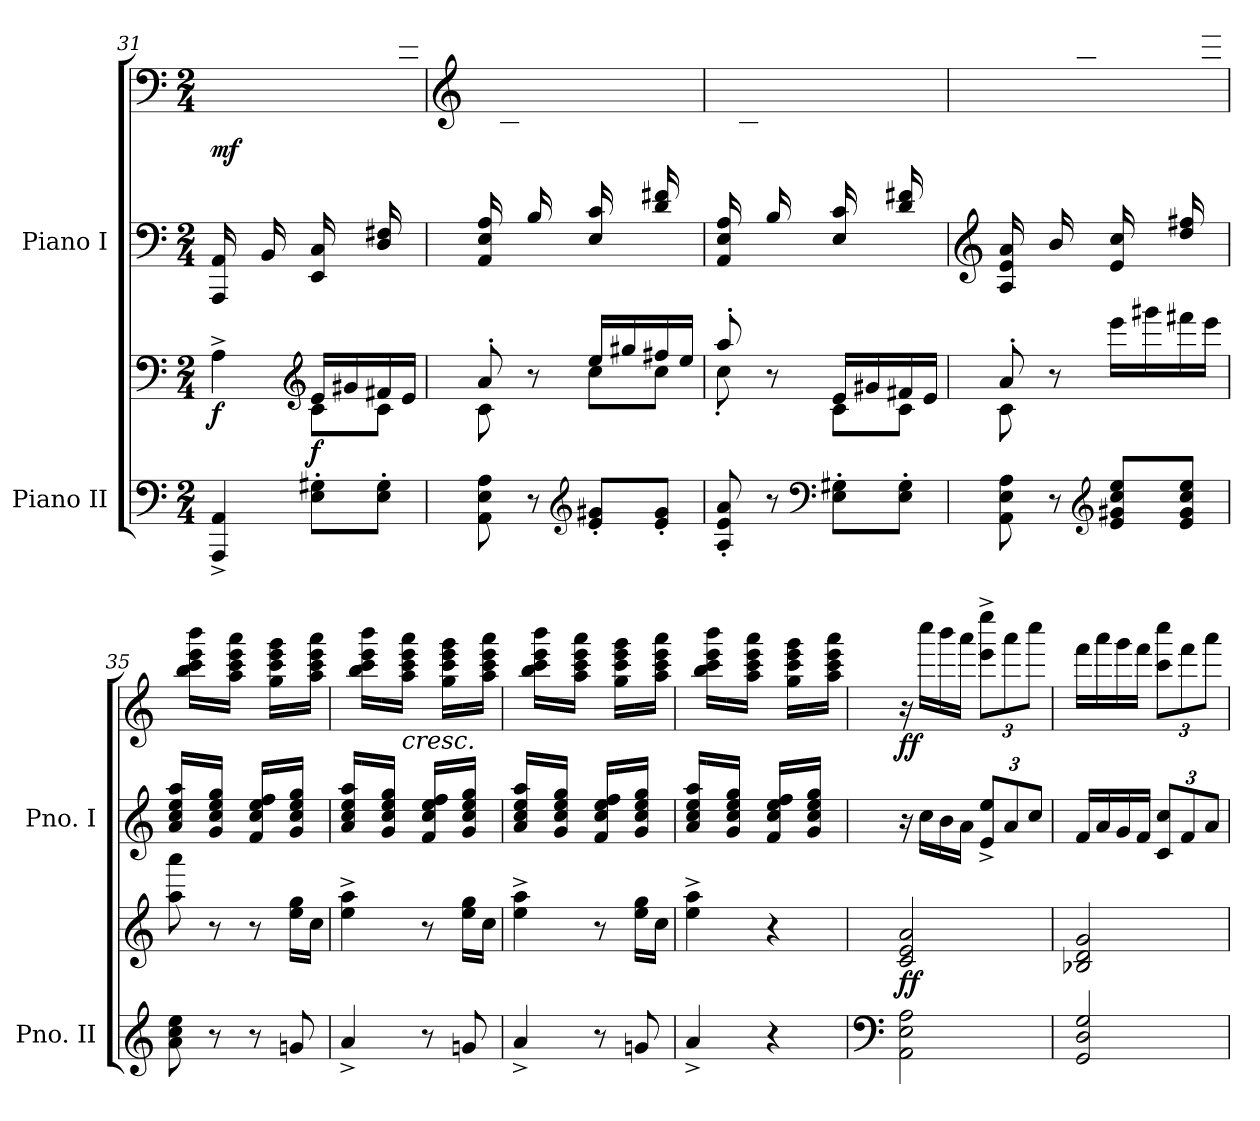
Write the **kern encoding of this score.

**kern	**kern	**dynam	**kern	**kern	**dynam
*part2	*part2	*part2	*part1	*part1	*part1
*staff4	*staff3	*staff3/4	*staff2	*staff1	*staff1/2
*I"Piano II	*	*	*I"Piano I	*	*
*I'Pno. II	*	*	*I'Pno. I	*	*
!!LO:LB:g=z
*clefF4	*clefF4	*	*clefF4	*clefF4	*
*k[]	*k[]	*	*k[]	*k[]	*
*M2/4	*M2/4	*	*M2/4	*M2/4	*
=31	=31	=31	=31	=31	=31
*	*^	*	*^	*	*
!	!	!	!LO:DY:b	!	!	!	!LO:DY:b
4AAA/^ 4AA/^	4A^\	4ryy	f	16AAA/ 16AA/LL	2ryy	16ryy	mf
.	.	.	.	16ryy	.	16C\ 16A\	.
.	.	.	.	16BB/	.	16ryy	.
.	.	.	.	16ryy	.	16D\ 16F\ 16A\JJ	.
*	*clefG2	*	*	*	*	*	*
!	!	!	!LO:DY:a=2	!	!	!	!
8E\' 8G#X\'L	16e/LL	8c\L	f	16EE/ 16C/LL	.	16ryy	.
.	16g#X/	.	.	16ryy	.	16E\ 16G#X\	.
8E\' 8G#\'J	16f#X/	8c\J	.	16D/ 16F#X/	.	16ryy	.
.	16e/JJ	.	.	16ryy	.	16G#\ 16c\ 16e\JJ	.
*	*	*	*	*v	*v	*	*
=32	=32	=32	=32	=32	=32	=32
*	*	*	*	*	*clefG2	*
*	*	*	*	*	*^	*
8AA\ 8E\ 8A\	8a'/	8c\	.	16AA/ 16E/ 16A/LL	2ryy	16ryy	.
.	.	.	.	16ryy	.	16c\ 16e\	.
8r	8r	8ryy	.	16B/	.	16ryy	.
.	.	.	.	16ryy	.	16d\ 16f\ 16a\JJ	.
*clefG2	*	*	*	*	*	*	*
8e/' 8g#X/'L	16ee/LL	8cc\L	.	16E/ 16c/LL	.	16ryy	.
.	16gg#X/	.	.	16ryy	.	16e\ 16g#X\	.
8e/' 8g#/'J	16ff#X/	8cc\J	.	16d/ 16f#X/	.	16ryy	.
.	16ee/JJ	.	.	16ryy	.	16g#\ 16cc\ 16ee\JJ	.
=33	=33	=33	=33	=33	=33	=33	=33
8A/' 8e/' 8a/'	8aa'/	8cc'\	.	16AA/ 16E/ 16A/LL	2ryy	16ryy	.
.	.	.	.	16ryy	.	16c\ 16e\	.
8r	8r	8ryy	.	16B/	.	16ryy	.
.	.	.	.	16ryy	.	16d\ 16f\ 16a\JJ	.
*clefF4	*	*	*	*	*	*	*
8E\' 8G#X\'L	16e/LL	8c\L	.	16E/ 16c/LL	.	16ryy	.
.	16g#X/	.	.	16ryy	.	16e\ 16g#X\	.
8E\' 8G#\'J	16f#X/	8c\J	.	16d/ 16f#X/	.	16ryy	.
.	16e/JJ	.	.	16ryy	.	16g#\ 16cc\ 16ee\JJ	.
*	*	*	*	*	*v	*v	*
=34	=34	=34	=34	=34	=34	=34
*	*	*	*	*clefG2	*	*
*	*	*	*	*^	*	*
8AA\ 8E\ 8A\	8a'/	8c\	.	16A/ 16e/ 16a/LL	2ryy	16ryy	.
.	.	.	.	16ryy	.	16cc\ 16ee\	.
8r	8r	8ryy	.	16b/	.	16ryy	.
.	.	.	.	16ryy	.	16dd\ 16ff\ 16aa\JJ	.
*clefG2	*	*	*	*	*	*	*
8e/ 8g#X/ 8cc/ 8ee/L	16eee\LL	4ryy	.	16e/ 16cc/LL	.	16ryy	.
.	16ggg#X\	.	.	16ryy	.	16ee\ 16gg#X\	.
8e/ 8g#/ 8cc/ 8ee/J	16fff#X\	.	.	16dd/ 16ff#X/	.	16ryy	.
.	16eee\JJ	.	.	16ryy	.	16gg#\ 16ccc\ 16eee\JJ	.
*	*v	*v	*	*	*	*	*
*	*	*	*v	*v	*	*
!!LO:PB:g=z
=35	=35	=35	=35	=35	=35
8a\ 8cc\ 8ee\	8aa\ 8aaa\	.	16a/ 16cc/ 16ee/ 16aa/LL	16ryy	.
.	.	.	16ryy	16bb\ 16ccc\ 16eee\ 16bbb\LL	.
8r	8r	.	16g/ 16cc/ 16ee/ 16gg/JJ	16ryy	.
.	.	.	16ryy	16aa\ 16ccc\ 16eee\ 16aaa\JJ	.
8r	8r	.	16f/ 16cc/ 16ee/ 16ff/LL	16ryy	.
.	.	.	16ryy	16gg\ 16ccc\ 16eee\ 16ggg\LL	.
8gn/	16ee\ 16gg\LL	.	16g/ 16cc/ 16ee/ 16gg/JJ	16ryy	.
.	16cc\JJ	.	16ryy	16aa\ 16ccc\ 16eee\ 16aaa\JJ	.
=36	=36	=36	=36	=36	=36
4a^/	4ee\^ 4aa\^	.	16a/ 16cc/ 16ee/ 16aa/LL	16ryy	.
.	.	.	16ryy	16bb\ 16ccc\ 16eee\ 16bbb\LL	.
.	.	.	16g/ 16cc/ 16ee/ 16gg/JJ	16ryy	.
!	!	!	!	!LO:TX:b:i:t=cresc.	!
.	.	.	16ryy	16aa\ 16ccc\ 16eee\ 16aaa\JJ	.
8r	8r	.	16f/ 16cc/ 16ee/ 16ff/LL	16ryy	.
.	.	.	16ryy	16gg\ 16ccc\ 16eee\ 16ggg\LL	.
8gn/	16ee\ 16gg\LL	.	16g/ 16cc/ 16ee/ 16gg/JJ	16ryy	.
.	16cc\JJ	.	16ryy	16aa\ 16ccc\ 16eee\ 16aaa\JJ	.
=37	=37	=37	=37	=37	=37
4a^/	4ee\^ 4aa\^	.	16a/ 16cc/ 16ee/ 16aa/LL	16ryy	.
.	.	.	16ryy	16bb\ 16ccc\ 16eee\ 16bbb\LL	.
.	.	.	16g/ 16cc/ 16ee/ 16gg/JJ	16ryy	.
.	.	.	16ryy	16aa\ 16ccc\ 16eee\ 16aaa\JJ	.
8r	8r	.	16f/ 16cc/ 16ee/ 16ff/LL	16ryy	.
.	.	.	16ryy	16gg\ 16ccc\ 16eee\ 16ggg\LL	.
8gn/	16ee\ 16gg\LL	.	16g/ 16cc/ 16ee/ 16gg/JJ	16ryy	.
.	16cc\JJ	.	16ryy	16aa\ 16ccc\ 16eee\ 16aaa\JJ	.
=38	=38	=38	=38	=38	=38
4a^/	4ee\^ 4aa\^	.	16a/ 16cc/ 16ee/ 16aa/LL	16ryy	.
.	.	.	16ryy	16bb\ 16ccc\ 16eee\ 16bbb\LL	.
.	.	.	16g/ 16cc/ 16ee/ 16gg/JJ	16ryy	.
.	.	.	16ryy	16aa\ 16ccc\ 16eee\ 16aaa\JJ	.
4r	4r	.	16f/ 16cc/ 16ee/ 16ff/LL	16ryy	.
.	.	.	16ryy	16gg\ 16ccc\ 16eee\ 16ggg\LL	.
.	.	.	16g/ 16cc/ 16ee/ 16gg/JJ	16ryy	.
.	.	.	16ryy	16aa\ 16ccc\ 16eee\ 16aaa\JJ	.
!!LO:LB:g=z
=39	=39	=39	=39	=39	=39
*clefF4	*	*	*	*	*
!	!	!LO:DY:b	!	!	!LO:DY:b
2AA\ 2E\ 2A\	2c/ 2e/ 2a/	ff	16r	16r	ff
.	.	.	16cc\LL	16cccc\LL	.
.	.	.	16b\	16bbb\	.
.	.	.	16a\JJ	16aaa\JJ	.
*	*	*	*Xbrackettup	*Xbrackettup	*
.	.	.	12e/^ 12ee/^L	12eee\^ 12eeee\^L	.
.	.	.	12a/	12aaa\	.
.	.	.	12cc/J	12cccc\J	.
=40	=40	=40	=40	=40	=40
2GG/ 2D/ 2G/	2B-X/ 2d/ 2g/	.	16f/LL	16fff\LL	.
.	.	.	16a/	16aaa\	.
.	.	.	16g/	16ggg\	.
.	.	.	16f/JJ	16fff\JJ	.
.	.	.	12c/ 12cc/L	12ccc\ 12cccc\L	.
.	.	.	12f/	12fff\	.
.	.	.	12a/J	12aaa\J	.
=	=	=	=	=	=
*-	*-	*-	*-	*-	*-
